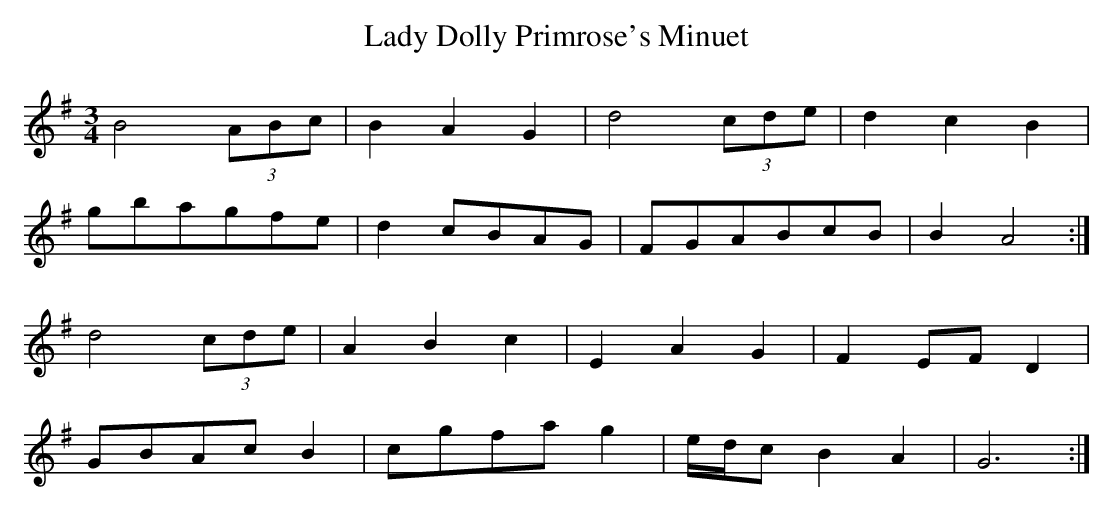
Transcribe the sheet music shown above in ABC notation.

X:1
T:Lady Dolly Primrose's Minuet
M:3/4
L:1/8
K:G
B4 (3ABc | B2 A2 G2 | d4 (3cde | d2 c2 B2 |
gbagfe | d2 cBAG | FGABcB | B2 A4 :|
d4 (3cde | A2 B2 c2 | E2 A2 G2 | F2 EF D2 |
GBAc B2 | cgfa g2 | e/d/c B2 A2 | G6 :|
